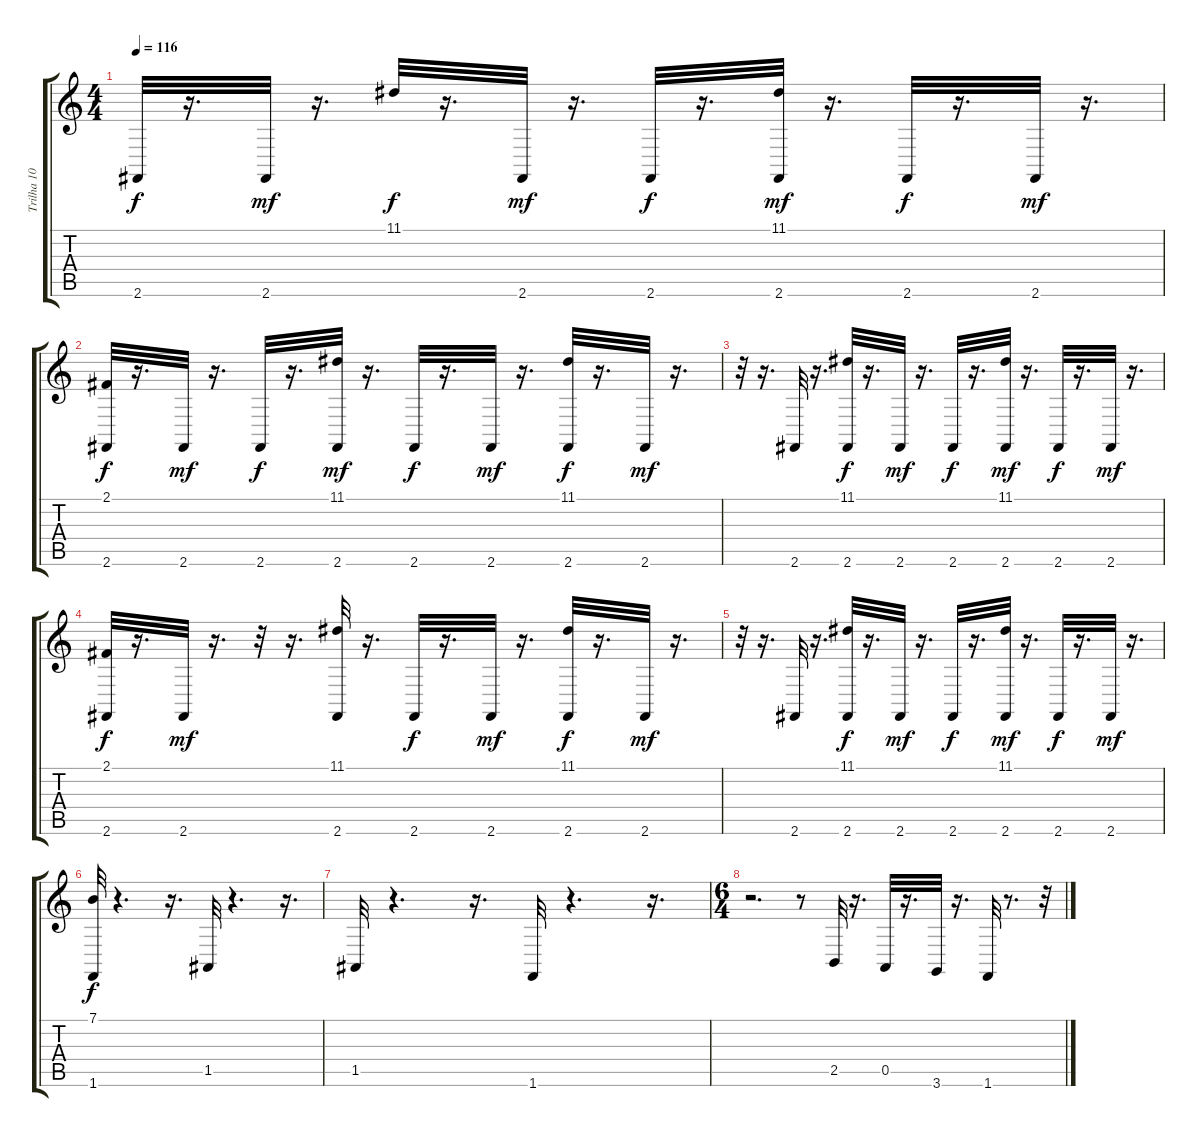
\track ("Trilha 10" "Trilha 10") {instrument acousticgrandpiano}
\staff {score tabs}
\tuning (E4 B3 G3 D3 A2 E2) {hide}
\ts (4 4)
\tempo 116
\clef g2
\ks c
2.6.32{dy f} r.16{d} 2.6.32{dy mf} r.16{d} 11.1.32{dy f} r.16{d} 2.6.32{dy mf} r.16{d} 2.6.32{dy f} r.16{d} (11.1 2.6).32{dy mf} r.16{d} 2.6.32{dy f} r.16{d} 2.6.32{dy mf} r.16{d} |
(2.1 2.6).32{dy f} r.16{d} 2.6.32{dy mf} r.16{d} 2.6.32{dy f} r.16{d} (11.1 2.6).32{dy mf} r.16{d} 2.6.32{dy f} r.16{d} 2.6.32{dy mf} r.16{d} (11.1 2.6).32{dy f} r.16{d} 2.6.32{dy mf} r.16{d} |
r.32 r.16{d} 2.6.32 r.16{d} (11.1 2.6).32{dy f} r.16{d} 2.6.32{dy mf} r.16{d} 2.6.32{dy f} r.16{d} (11.1 2.6).32{dy mf} r.16{d} 2.6.32{dy f} r.16{d} 2.6.32{dy mf} r.16{d} |
(2.1 2.6).32{dy f} r.16{d} 2.6.32{dy mf} r.16{d} r.32 r.16{d} (11.1 2.6).32 r.16{d} 2.6.32{dy f} r.16{d} 2.6.32{dy mf} r.16{d} (11.1 2.6).32{dy f} r.16{d} 2.6.32{dy mf} r.16{d} |
r.32 r.16{d} 2.6.32 r.16{d} (11.1 2.6).32{dy f} r.16{d} 2.6.32{dy mf} r.16{d} 2.6.32{dy f} r.16{d} (11.1 2.6).32{dy mf} r.16{d} 2.6.32{dy f} r.16{d} 2.6.32{dy mf} r.16{d} |
(7.1 1.6).32{dy f} r.4{d} r.16{d} 1.5.32 r.4{d} r.16{d} |
1.5.32 r.4{d} r.16{d} 1.6.32 r.4{d} r.16{d} |
\ts (6 4)
r.2{d} r.8 2.5.32 r.16{d} 0.5.32 r.16{d} 3.6.32 r.16{d} 1.6.32 r.8{d} r.32
